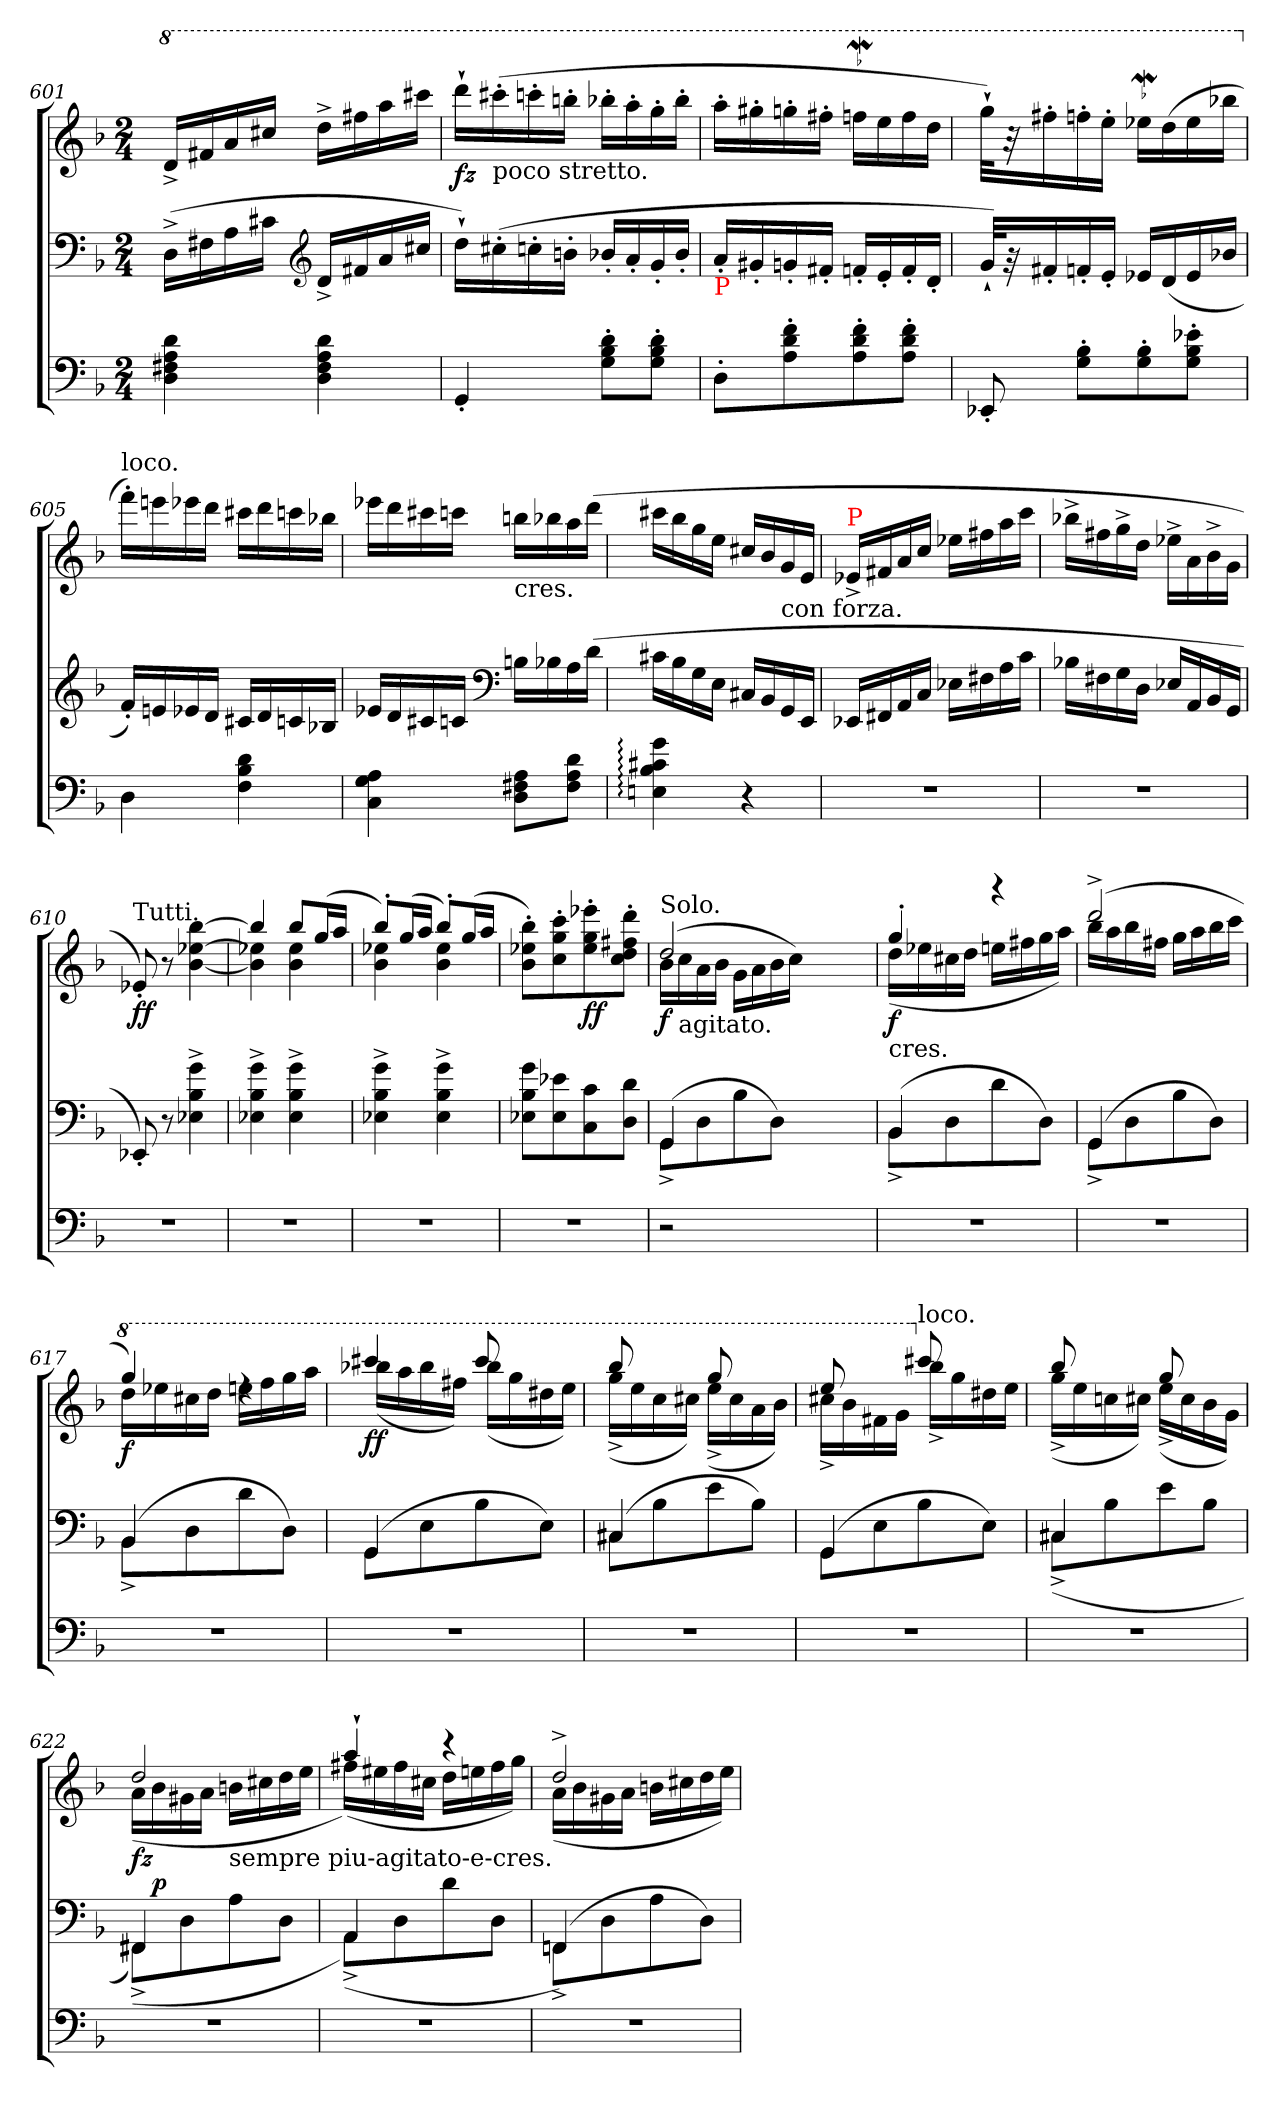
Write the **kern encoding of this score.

**kern	**kern	**kern	**dynam
*part2	*part1	*part1	*part1
*staff3	*staff2	*staff1	*staff1/2
*clefF4	*clefF4	*clefG2	*
*k[b-]	*k[b-]	*k[b-]	*
*F:	*F:	*F:	*
*M2/4	*M2/4	*M2/4	*
*	*	*8va	*
=601	=601	=601	=601
4d! 4A! 4F#X! 4D!	(16D^>LL	16dd^</LL	.
.	16F#X	16ff#X/	.
.	16A	16aa/	.
.	16c#XJJ	16ccc#X/JJ	.
*	*clefG2	*	*
4d! 4A! 4F#! 4D!	16d^>LL	16ddd^>LL	.
.	16f#X	16fff#X	.
.	16a	16aaa	.
.	16cc#XJJ	16cccc#XJJ	.
=602	=602	=602	=602
!	!	!	!LO:DY:b
4GG'<!	16dd`>LL)	16dddd`>LL	fz
!	!	!LO:TX:b:t=poco stretto.	!
.	(16cc#X'>	(16cccc#X'>	.
.	16ccn'>	16ccccn'>	.
.	16bn'>JJ	16bbbn'>JJ	.
8d!'>\ 8B-!'>\ 8G!'>\L	16b-X'</LL	16bbb-X'>LL	.
.	16a'</	16aaa'	.
8d!'>\ 8B-!'>\ 8G!'>\J	16g'</	16ggg'>	.
.	16b-'</JJ	16bbb-'>JJ	.
=603	=603	=603	=603
!	!LO:TX:b:color=red:t=P	!	!
8D'>!\L	16a'<LL	16aaa'>LL	.
.	16g#X'<	16ggg#X'>	.
8f!'>\ 8d!'>\ 8A!'>\	16gn'<	16gggn'>	.
.	16f#X'<JJ	16fff#X'>JJ	.
8f!'>\ 8d!'>\ 8A!'>\	16fn'<LL	16fffnWLL	.
.	16e'<	16eee	.
8f!'>\ 8d!'>\ 8A!'>\J	16f'<	16fff	.
.	16d'<JJ	16dddJJ	.
=604	=604	=604	=604
8EE-X'<!	32g`<KLL)	32ggg`>KLL)	.
.	32rg	32rgg	.
.	16f#X'<	16fff#X'>	.
8B-!'>\ 8G!'>\L	16fn'<	16fffn'>	.
.	16e'<JJ	16eee'>JJ	.
8B-!'>\ 8G!'>\	16e-XLL	16eee-XWLL	.
.	(16d	(>16ddd	.
8e-X!'>\ 8B-!'>\ 8G!'>\J	16e-	16eee-	.
.	16b-XJJ	16bbb-XJJ	.
=605	=605	=605	=605
*	*	*X8va	*
!	!	!LO:TX:a:t=loco.	!
4D!	16f'<LL)	16fff'>LL)	.
.	16en	16eeen	.
.	16e-X	16eee-X	.
.	16dJJ	16dddJJ	.
4d! 4B-! 4F!	16c#XLL	16ccc#XLL	.
.	16d	16ddd	.
.	16cn	16cccn	.
.	16B-XJJ	16bb-XJJ	.
=606	=606	=606	=606
4A! 4G! 4C!	16e-XLL	16eee-XLL	.
.	16d	16ddd	.
.	16c#X	16ccc#X	.
.	16cnJJ	16cccnJJ	.
*	*clefF4	*	*
!	!	!LO:TX:b:t=cres.	!
8A!\ 8F#X!\ 8D!\L	16BnLL	16bbnLL	.
.	16B-X	16bb-X	.
8d!\ 8A!\ 8F#!\J	16A	16aa	.
.	(<16dJJ	(>16dddJJ	.
=607	=607	=607	=607
4g!: 4c#X!: 4B-!: 4En!:	16c#XLL	16ccc#XLL	.
.	16B-	16bb-	.
.	16G	16gg	.
.	16EJJ	16eeJJ	.
4r	16C#XLL	16cc#X/LL	.
.	16BB-	16b-/	.
!	!	!LO:TX:b:t=con forza.	!
.	16GG	16g/	.
.	16EEJJ	16e/JJ	.
=608	=608	=608	=608
!	!	!LO:TX:a:color=red:t=P	!
2r	16EE-XLL	16e-X^>LL	.
.	16FF#X	16f#X	.
.	16AA	16a	.
.	16CJJ	16ccJJ	.
.	16E-XLL	16ee-XLL	.
.	16F#X	16ff#X	.
.	16A	16aa	.
.	16cJJ	16cccJJ	.
=609	=609	=609	=609
2r	16B-XLL	16bb-X^<LL	.
.	16F#X	16ff#X	.
.	16G	16gg^<	.
.	16DJJ	16ddJJ	.
.	16E-X/LL	16ee-X^<LL	.
.	16AA/	16a	.
.	16BB-/	16b-^<	.
.	16GG/JJ	16gJJ	.
=610	=610	=610	=610
!	!	!LO:TX:a:t=Tutti.	!
!	!	!	!LO:DY:b
2r	8EE-X'<)	8e-X'<)	ff
.	8r	8r	.
.	4g!^> 4B-!^> 4E-X!^>	[4bb-! [4ee-X! [4b-!	.
=611	=611	=611	=611
*	*	*^	*
2r	4g!^> 4B-!^> 4E-X!^>	4bb-!]	4ee-X!] 4b-!]	.
.	4g!^> 4B-!^> 4E-!^>	8bb-!L	4ee-! 4b-!	.
.	.	(>16gg!L	.	.
.	.	16aa!JJ	.	.
=612	=612	=612	=612	=612
2r	4g!^> 4B-!^> 4E-X!^>	8bb-'>!L)	4ee-X! 4b-!	.
.	.	(>16gg!L	.	.
.	.	16aa!JJ	.	.
.	4g!^> 4B-!^> 4E-!^>	8bb-'>!L)	4ee-! 4b-!	.
.	.	(>16gg!L	.	.
.	.	16aa!JJ	.	.
*	*	*v	*v	*
=613	=613	=613	=613
2r	8g!\ 8B-!\ 8E-X!\L	8bb-!'>\ 8ee-X!'>\ 8b-!'>\L)	.
.	8e-X!\ 8E-!\	8ccc!'>\ 8gg!'>\ 8cc!'>\	.
!	!	!	!LO:DY:b
.	8c!\ 8C!\	8eee-X!'>\ 8gg!'>\ 8ee-!'>\	ff
.	8d!\ 8D!\J	8ddd!'>\ 8ff#X!'>\ 8dd!'>\ 8cc!'>\J	.
=614	=614	=614	=614
*	*^	*^	*
!	!	!	!LO:TX:a:t=Solo.	!	!
!	!	!	!	!	!LO:DY:b
2r	(4GG	8GG^<L	(2dd	16b-LL	f
!	!	!	!	!LO:TX:b:t=agitato.	!
.	.	.	.	16cc	.
.	.	8D	.	16a	.
.	.	.	.	16b-JJ	.
.	4ryy	8B-	.	16gLL	.
.	.	.	.	16a	.
.	.	8DJ)	.	16b-	.
.	.	.	.	16ccJJ)	.
4..ryy	4..ryy	4..ryy	4ryy	4..ryy	.
.	.	.	8.ryy	.	.
=615	=615	=615	=615	=615	=615
!	!	!	!LO:TX:b:t=cres.	!	!
!	!	!	!	!	!LO:DY:b
2r	(4BB-	8BB-^<L	4gg'>	(>16ddLL	f
.	.	.	.	16ee-X	.
.	.	8D	.	16cc#X	.
.	.	.	.	16ddJJ	.
.	4ryy	8d	4rbbb	16eenLL	.
.	.	.	.	16ff#X	.
.	.	8DJ)	.	16gg	.
.	.	.	.	16aaJJ)	.
=616	=616	=616	=616	=616	=616
2r	(4GG	8GG^<L	(2ddd^>	16bb-LL	.
.	.	.	.	16aa	.
.	.	8D	.	16bb-	.
.	.	.	.	16ff#XJJ	.
.	4ryy	8B-	.	16ggLL	.
.	.	.	.	16aa	.
.	.	8DJ)	.	16bb-	.
.	.	.	.	16cccJJ	.
=617	=617	=617	=617	=617	=617
*	*	*	*8va	*	*
!	!	!	!	!	!LO:DY:b
2r	(4BB-	8BB-^<L	4ggg)	16dddLL	f
.	.	.	.	16eee-X	.
.	.	8D	.	16ccc#X	.
.	.	.	.	16dddJJ	.
.	4ryy	8d	4rddd	16eeenLL	.
.	.	.	.	16fff	.
.	.	8DJ)	.	16ggg	.
.	.	.	.	16aaaJJ	.
=618	=618	=618	=618	=618	=618
!	!	!	!	!	!LO:DY:b
2r	(4GG	8GGL	4cccc#X	(>16bbb-XLL	ff
.	.	.	.	16aaa	.
.	.	8E	.	16bbb-	.
.	.	.	.	16fff#XJJ)	.
.	4ryy	8B-	8cccc#	(>16bbb-LL	.
.	.	.	.	16ggg	.
.	.	8EJ)	8ryy	16ddd#X	.
.	.	.	.	16eeeJJ)	.
=619	=619	=619	=619	=619	=619
2r	(4C#X	8C#XL	8bbb-	(>16ggg^<LL	.
.	.	.	.	16eee	.
.	.	8B-	8ryy	16ccc	.
.	.	.	.	16ccc#XJJ)	.
.	4ryy	8e	8ggg	(>16eee^<LL	.
.	.	.	.	16ccc#	.
.	.	8B-J)	8ryy	16aa	.
.	.	.	.	16bb-JJ)	.
=620	=620	=620	=620	=620	=620
2r	(4GG	8GGL	8eee	16ccc#X^<LL	.
.	.	.	.	16bb-	.
.	.	8E	8ryy	16ff#X	.
.	.	.	.	16ggJJ	.
*	*	*	*X8va	*	*
!	!	!	!LO:TX:a:t=loco.	!	!
.	4ryy	8B-	8ccc#X	16bb-^<LL	.
.	.	.	.	16gg	.
.	.	8EJ)	8ryy	16dd#X	.
.	.	.	.	16eeJJ	.
=621	=621	=621	=621	=621	=621
2r	4C#X	(>8C#X^<L	8bb-	(>16gg^<LL	.
.	.	.	.	16ee	.
.	.	8B-	8ryy	16ccn	.
.	.	.	.	16cc#XJJ)	.
.	4ryy	8e	8gg	(>16ee^<LL	.
.	.	.	.	16cc#	.
.	.	8B-J	8ryy	16b-	.
.	.	.	.	16gJJ)	.
=622	=622	=622	=622	=622	=622
!	!	!	!	!	!LO:DY:b
2r	4FF#X	(>8FF#X^<L)	2dd	(>16aLL	fz
!	!	!	!	!	!LO:DY:b
.	.	.	.	16b-	p
.	.	8D	.	16g#X	.
.	.	.	.	16aJJ	.
!	!	!	!	!LO:TX:b:t=sempre piu-agitato-e-cres.	!
.	4ryy	8A	.	16bnLL	.
.	.	.	.	16cc#X	.
.	.	8DJ	.	16dd	.
.	.	.	.	16eeJJ	.
=623	=623	=623	=623	=623	=623
2r	4AA	(>8AA^<\L)	4aa`>	(>16ff#XLL)	.
.	.	.	.	16ee#X	.
.	.	8D	.	16ff#	.
.	.	.	.	16cc#XJJ	.
.	4ryy	8d	4rccc	16ddLL	.
.	.	.	.	16een	.
.	.	8DJ	.	16ff#	.
.	.	.	.	16ggJJ)	.
=624	=624	=624	=624	=624	=624
2r	(4FFn)	8FFn^<L	2dd^	(>16aLL	.
.	.	.	.	16b-	.
.	.	8D	.	16g#X	.
.	.	.	.	16aJJ	.
.	4ryy	8A	.	16bnLL	.
.	.	.	.	16cc#X	.
.	.	8DJ)	.	16dd	.
.	.	.	.	16eeJJ)	.
*	*v	*v	*	*	*
*	*	*v	*v	*
=	=	=	=
*-	*-	*-	*-
